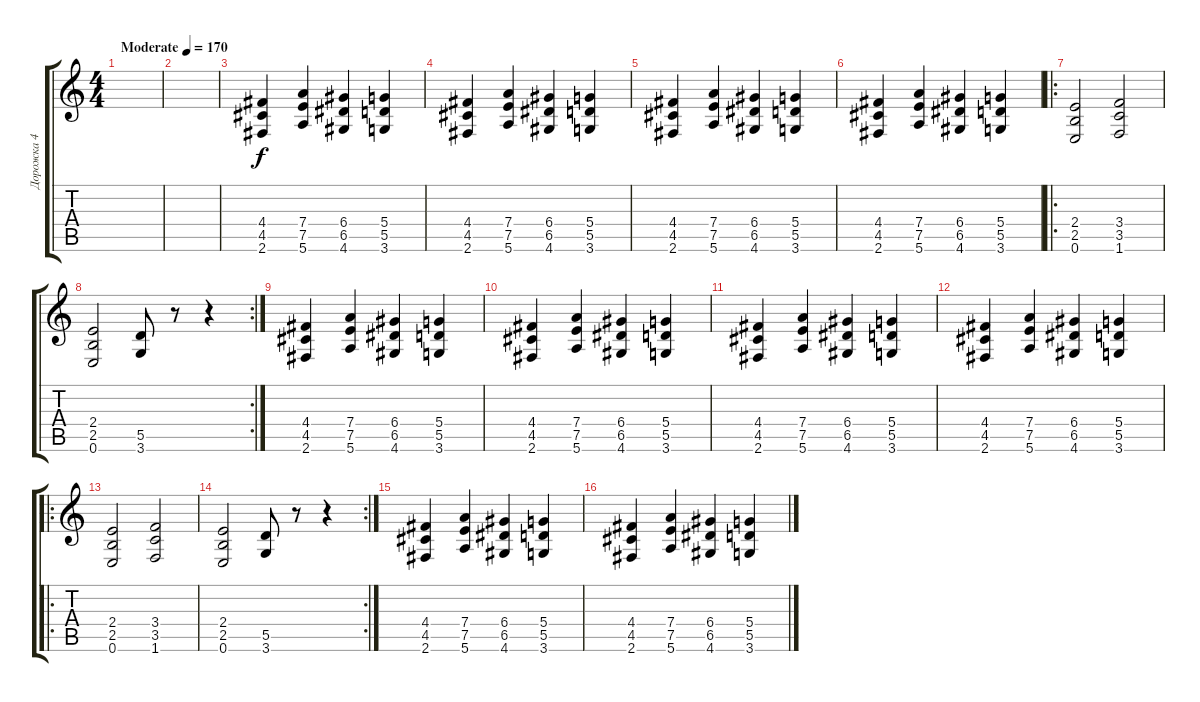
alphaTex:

\track ("Дорожка 4" "Дорожка 4") {instrument distortionguitar}
\staff {score tabs}
\tuning (E4 B3 G3 D3 A2 E2) {hide}
\ts (4 4)
\tempo (170 "Moderate")
\clef g2
\ks c
|
|
(4.4 4.5 2.6).4 (7.4 7.5 5.6).4 (6.4 6.5 4.6).4 (5.4 5.5 3.6).4 |
(4.4 4.5 2.6).4 (7.4 7.5 5.6).4 (6.4 6.5 4.6).4 (5.4 5.5 3.6).4 |
(4.4 4.5 2.6).4 (7.4 7.5 5.6).4 (6.4 6.5 4.6).4 (5.4 5.5 3.6).4 |
(4.4 4.5 2.6).4 (7.4 7.5 5.6).4 (6.4 6.5 4.6).4 (5.4 5.5 3.6).4 |
\ro
(2.4 2.5 0.6).2 (3.4 3.5 1.6).2 |
\rc 2
(2.4 2.5 0.6).2 (5.5 3.6).8 r.8 r.4 |
(4.4 4.5 2.6).4 (7.4 7.5 5.6).4 (6.4 6.5 4.6).4 (5.4 5.5 3.6).4 |
(4.4 4.5 2.6).4 (7.4 7.5 5.6).4 (6.4 6.5 4.6).4 (5.4 5.5 3.6).4 |
(4.4 4.5 2.6).4 (7.4 7.5 5.6).4 (6.4 6.5 4.6).4 (5.4 5.5 3.6).4 |
(4.4 4.5 2.6).4 (7.4 7.5 5.6).4 (6.4 6.5 4.6).4 (5.4 5.5 3.6).4 |
\ro
(2.4 2.5 0.6).2 (3.4 3.5 1.6).2 |
\rc 2
(2.4 2.5 0.6).2 (5.5 3.6).8 r.8 r.4 |
(4.4 4.5 2.6).4 (7.4 7.5 5.6).4 (6.4 6.5 4.6).4 (5.4 5.5 3.6).4 |
(4.4 4.5 2.6).4 (7.4 7.5 5.6).4 (6.4 6.5 4.6).4 (5.4 5.5 3.6).4
